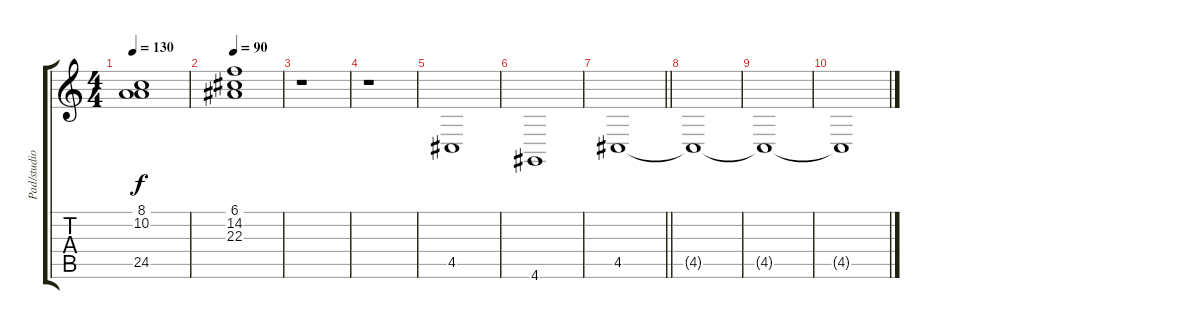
\track ("Pad/studio gitara" "Pad/studio") {instrument pad1newage}
\staff {score tabs}
\tuning (E4 B3 G3 D3 A2 E2) {hide}
\ts (4 4)
\tempo 130
\clef g2
\ks c
(8.1{t} 10.2 24.5{t}).1{dy f} |
\tempo 90
(6.1 14.2 22.3).1{volume 6} |
r.1{volume 13 instrument distortionguitar} |
r.1 |
4.5.1 |
4.6.1 |
\barLineRight lightlight
4.5.1{volume 0} |
4.5{t}.1 |
4.5{t}.1 |
4.5{t}.1
